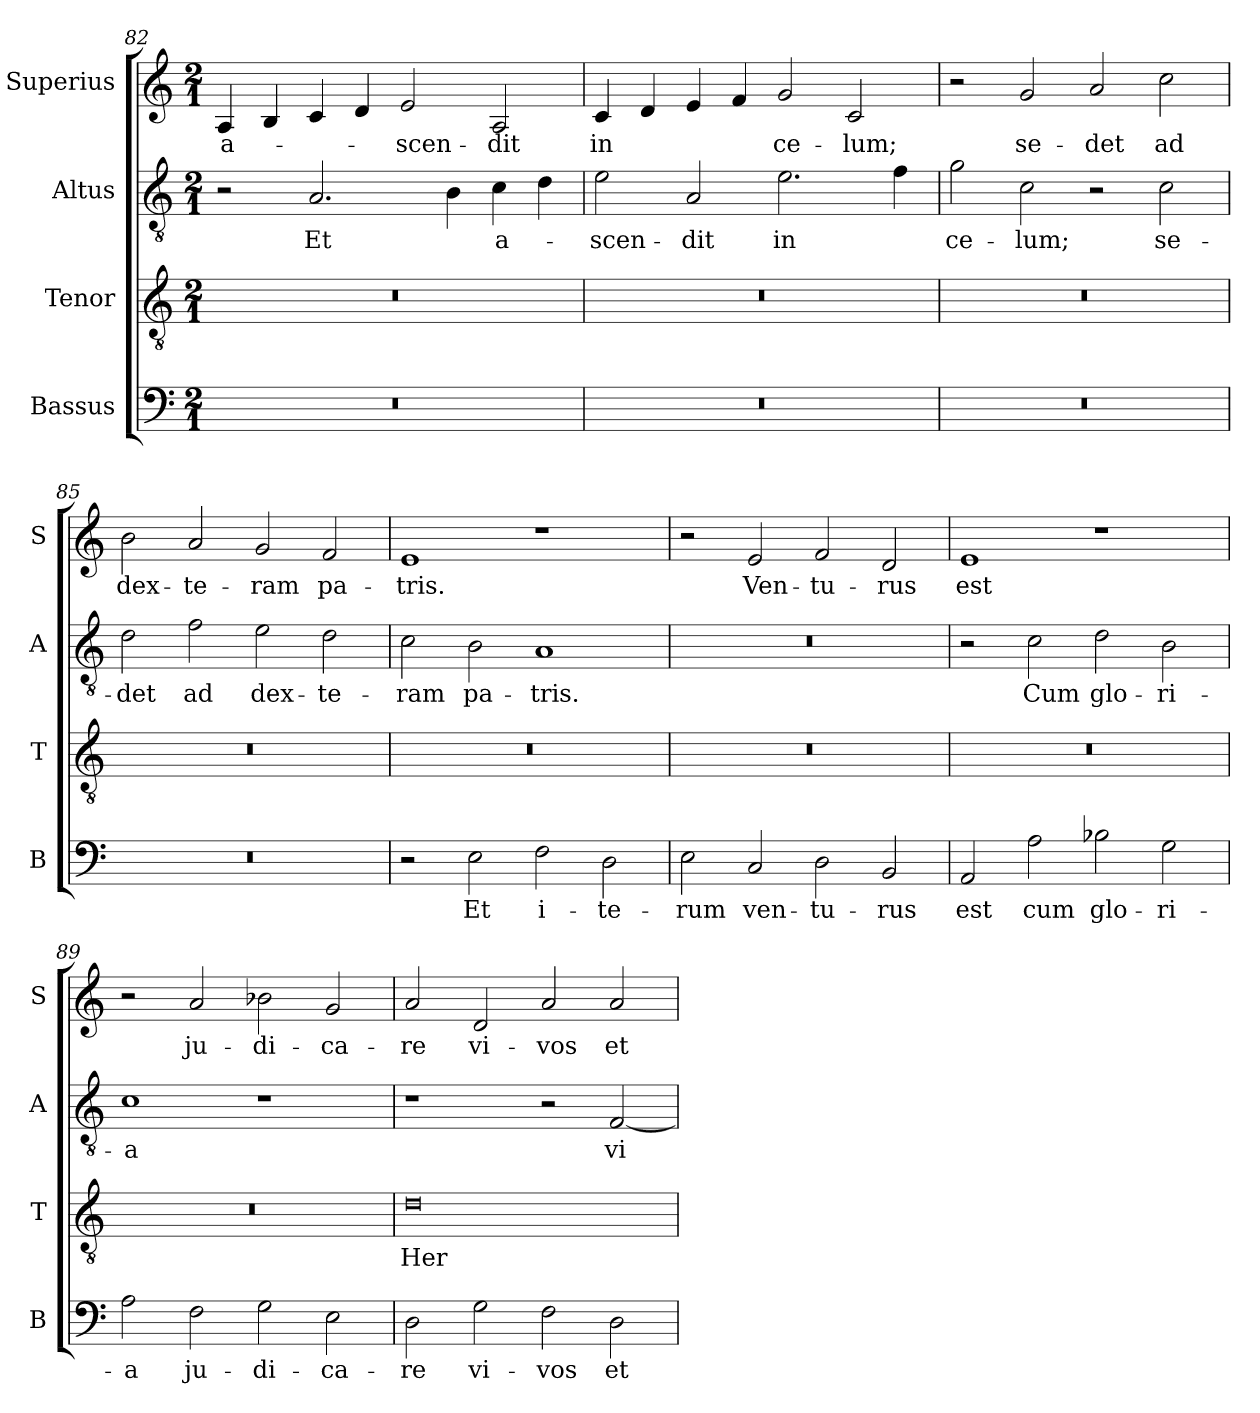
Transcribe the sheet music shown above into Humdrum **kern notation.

**kern	**text	**kern	**text	**kern	**text	**kern	**text
*part4	*part4	*part3	*part3	*part2	*part2	*part1	*part1
*staff4	*staff4	*staff3	*staff3	*staff2	*staff2	*staff1	*staff1
*I"Bassus	*	*I"Tenor	*	*I"Altus	*	*I"Superius	*
*I'B	*	*I'T	*	*I'A	*	*I'S	*
*clefF4	*	*clefGv2	*	*clefGv2	*	*clefG2	*
*k[]	*	*k[]	*	*k[]	*	*k[]	*
*M2/1	*	*M2/1	*	*M2/1	*	*M2/1	*
=82	=82	=82	=82	=82	=82	=82	=82
0r	.	0r	.	2r	.	4A/	a-
.	.	.	.	.	.	4B/	.
.	.	.	.	2.A/	Et	4c/	.
.	.	.	.	.	.	4d/	.
.	.	.	.	.	.	2e/	-scen-
.	.	.	.	4B\	.	.	.
.	.	.	.	4c\	a-	2A/	-dit
.	.	.	.	4d\	.	.	.
=83	=83	=83	=83	=83	=83	=83	=83
0r	.	0r	.	2e\	-scen-	4c/	in
.	.	.	.	.	.	4d/	.
.	.	.	.	2A/	-dit	4e/	.
.	.	.	.	.	.	4f/	.
.	.	.	.	2.e\	in	2g/	ce-
.	.	.	.	.	.	2c/	-lum;
.	.	.	.	4f\	.	.	.
=84	=84	=84	=84	=84	=84	=84	=84
0r	.	0r	.	2g\	ce-	2r	.
.	.	.	.	2c\	-lum;	2g/	se-
.	.	.	.	2r	.	2a/	-det
.	.	.	.	2c\	se-	2cc\	ad
=85	=85	=85	=85	=85	=85	=85	=85
0r	.	0r	.	2d\	-det	2b\	dex-
.	.	.	.	2f\	ad	2a/	-te-
.	.	.	.	2e\	dex-	2g/	-ram
.	.	.	.	2d\	-te-	2f/	pa-
=86	=86	=86	=86	=86	=86	=86	=86
2r	.	0r	.	2c\	-ram	1e	-tris.
2E\	Et	.	.	2B\	pa-	.	.
2F\	i-	.	.	1A	-tris.	1r	.
2D\	-te-	.	.	.	.	.	.
=87	=87	=87	=87	=87	=87	=87	=87
2E\	-rum	0r	.	0r	.	2r	.
2C/	ven-	.	.	.	.	2e/	Ven-
2D\	-tu-	.	.	.	.	2f/	-tu-
2BB/	-rus	.	.	.	.	2d/	-rus
=88	=88	=88	=88	=88	=88	=88	=88
2AA/	est	0r	.	2r	.	1e	est
2A\	cum	.	.	2c\	Cum	.	.
2B-X\	glo-	.	.	2d\	glo-	1r	.
2G\	-ri-	.	.	2B\	-ri-	.	.
=89	=89	=89	=89	=89	=89	=89	=89
2A\	-a	0r	.	1c	-a	2r	.
2F\	ju-	.	.	.	.	2a/	ju-
2G\	-di-	.	.	1r	.	2b-X\	-di-
2E\	-ca-	.	.	.	.	2g/	-ca-
=90	=90	=90	=90	=90	=90	=90	=90
2D\	-re	0d	Her-	1r	.	2a/	-re
2G\	vi-	.	.	.	.	2d/	vi-
2F\	-vos	.	.	2r	.	2a/	-vos
2D\	et	.	.	[2F/	vi-	2a/	et
=	=	=	=	=	=	=	=
*-	*-	*-	*-	*-	*-	*-	*-
